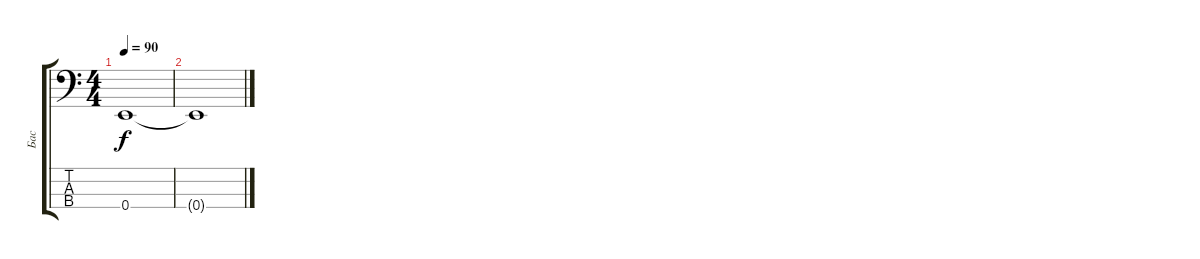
\track ("Бас" "Бас") {instrument electricbassfinger}
\staff {score tabs}
\tuning (G2 D2 A1 E1) {hide}
\ts (4 4)
\tempo 90
\clef f4
\ks c
0.4{t}.1{dy f} |
0.4{t}.1
